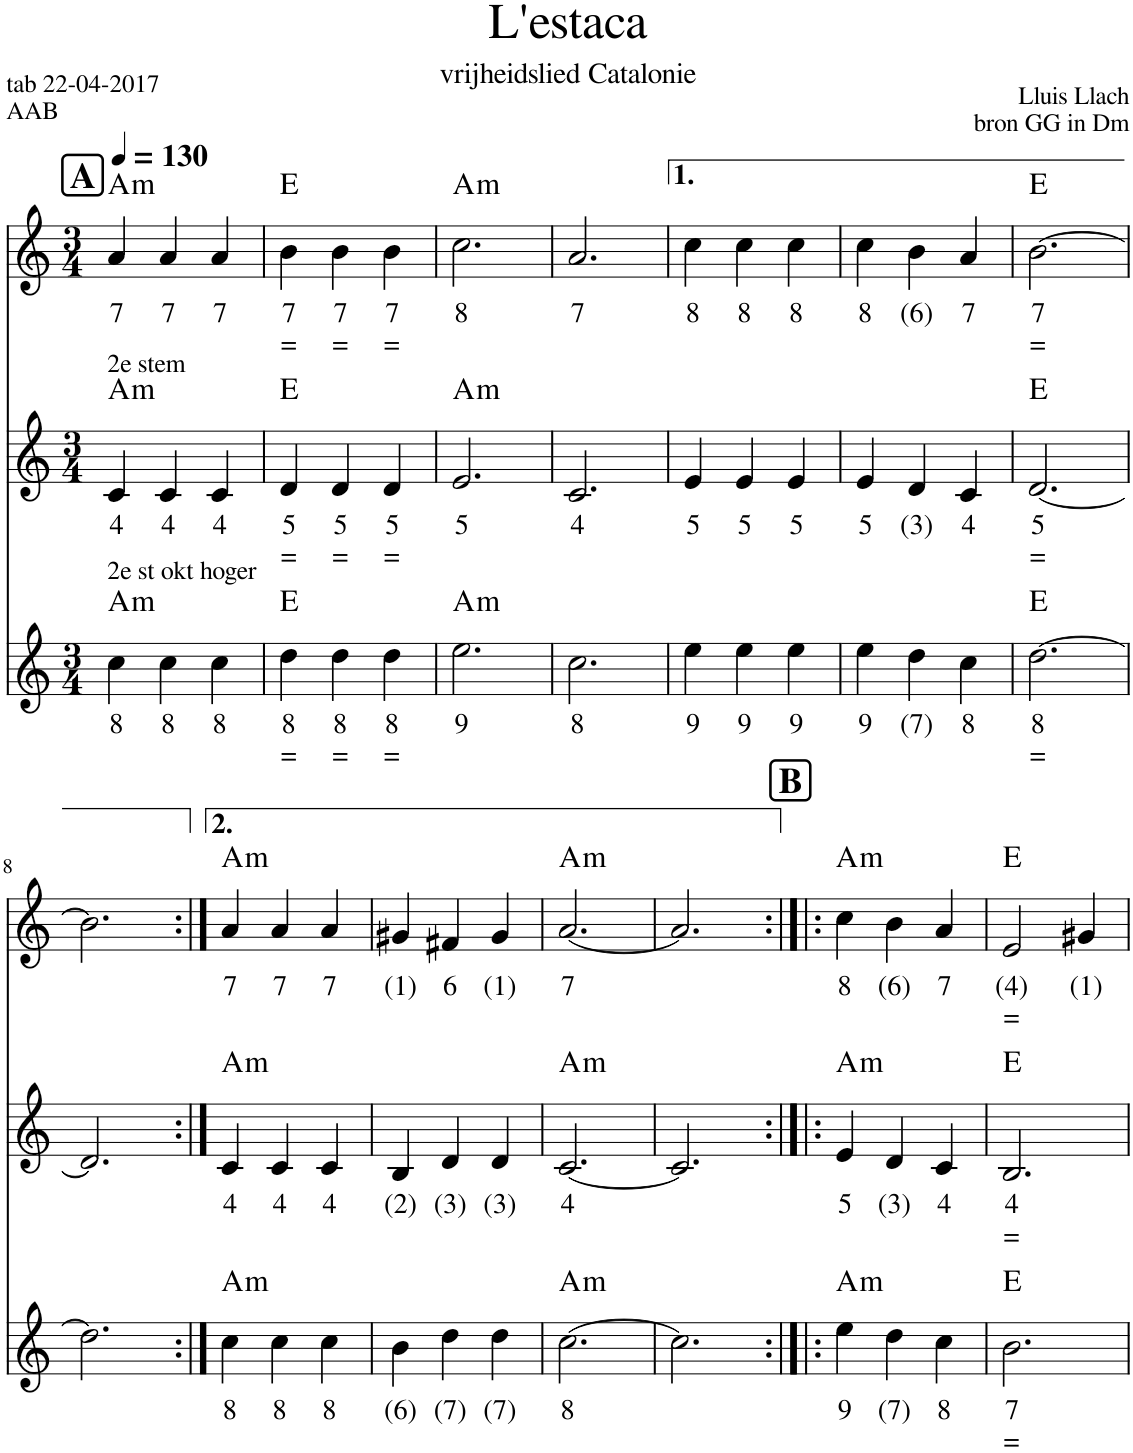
**kern	**text	**text	**kern	**text	**text	**kern	**text	**text	**harte
*part3	*part3	*part3	*part2	*part2	*part2	*part1	*part1	*part1	*part1
*staff3	*staff3	*staff3	*staff2	*staff2	*staff2	*staff1	*staff1	*staff1	*
*I"Stem	*	*	*I"Stem	*	*	*I"Stem	*	*	*
*clefG2	*	*	*clefG2	*	*	*clefG2	*	*	*
*k[]	*	*	*k[]	*	*	*k[]	*	*	*
*M3/4	*	*	*M3/4	*	*	*M3/4	*	*	*
*MM130	*	*	*MM130	*	*	*MM130	*	*	*
!!LO:REH:place=s1:a:B:cj:fs=14:t=A
=1	=1	=1	=1	=1	=1	=1	=1	=1	=1
!	!	!	!LO:TX:a:t=2e stem	!	!	!	!	!	!
!LO:TX:a:t=2e st okt hoger	!	!	!	!	!	!	!	!	!
!	!LO:LY:b	!	!	!LO:LY:b	!	!	!LO:LY:b	!	!LO:H:kt=m
4cc\	8	.	4c/	4	.	4a/	7	.	A:min
!	!LO:LY:b	!	!	!LO:LY:b	!	!	!LO:LY:b	!	!
4cc\	8	.	4c/	4	.	4a/	7	.	.
!	!LO:LY:b	!	!	!LO:LY:b	!	!	!LO:LY:b	!	!
4cc\	8	.	4c/	4	.	4a/	7	.	.
=2	=2	=2	=2	=2	=2	=2	=2	=2	=2
!	!LO:LY:b	!LO:LY:b	!	!LO:LY:b	!LO:LY:b	!	!LO:LY:b	!LO:LY:b	!
4dd\	8	=	4d/	5	=	4b\	7	=	E:maj
!	!LO:LY:b	!LO:LY:b	!	!LO:LY:b	!LO:LY:b	!	!LO:LY:b	!LO:LY:b	!
4dd\	8	=	4d/	5	=	4b\	7	=	.
!	!LO:LY:b	!LO:LY:b	!	!LO:LY:b	!LO:LY:b	!	!LO:LY:b	!LO:LY:b	!
4dd\	8	=	4d/	5	=	4b\	7	=	.
=3	=3	=3	=3	=3	=3	=3	=3	=3	=3
!	!LO:LY:b	!	!	!LO:LY:b	!	!	!LO:LY:b	!	!LO:H:kt=m
2.ee\	9	.	2.e/	5	.	2.cc\	8	.	A:min
=4	=4	=4	=4	=4	=4	=4	=4	=4	=4
!	!LO:LY:b	!	!	!LO:LY:b	!	!	!LO:LY:b	!	!
2.cc\	8	.	2.c/	4	.	2.a/	7	.	.
=5	=5	=5	=5	=5	=5	=5	=5	=5	=5
!	!LO:LY:b	!	!	!LO:LY:b	!	!	!LO:LY:b	!	!
4ee\	9	.	4e/	5	.	4cc\	8	.	.
!	!LO:LY:b	!	!	!LO:LY:b	!	!	!LO:LY:b	!	!
4ee\	9	.	4e/	5	.	4cc\	8	.	.
!	!LO:LY:b	!	!	!LO:LY:b	!	!	!LO:LY:b	!	!
4ee\	9	.	4e/	5	.	4cc\	8	.	.
=6	=6	=6	=6	=6	=6	=6	=6	=6	=6
!	!LO:LY:b	!	!	!LO:LY:b	!	!	!LO:LY:b	!	!
4ee\	9	.	4e/	5	.	4cc\	8	.	.
!	!LO:LY:b	!	!	!LO:LY:b	!	!	!LO:LY:b	!	!
4dd\	(7)	.	4d/	(3)	.	4b\	(6)	.	.
!	!LO:LY:b	!	!	!LO:LY:b	!	!	!LO:LY:b	!	!
4cc\	8	.	4c/	4	.	4a/	7	.	.
=7	=7	=7	=7	=7	=7	=7	=7	=7	=7
!	!LO:LY:b	!LO:LY:b	!	!LO:LY:b	!LO:LY:b	!	!LO:LY:b	!LO:LY:b	!
[2.dd\	8	=	[2.d/	5	=	[2.b\	7	=	E:maj
!!LO:LB:g=z
=8	=8	=8	=8	=8	=8	=8	=8	=8	=8
2.dd\]	.	.	2.d/]	.	.	2.b\]	.	.	.
=9:|!	=9:|!	=9:|!	=9:|!	=9:|!	=9:|!	=9:|!	=9:|!	=9:|!	=9:|!
!	!LO:LY:b	!	!	!LO:LY:b	!	!	!LO:LY:b	!	!LO:H:kt=m
4cc\	8	.	4c/	4	.	4a/	7	.	A:min
!	!LO:LY:b	!	!	!LO:LY:b	!	!	!LO:LY:b	!	!
4cc\	8	.	4c/	4	.	4a/	7	.	.
!	!LO:LY:b	!	!	!LO:LY:b	!	!	!LO:LY:b	!	!
4cc\	8	.	4c/	4	.	4a/	7	.	.
=10	=10	=10	=10	=10	=10	=10	=10	=10	=10
!	!LO:LY:b	!	!	!LO:LY:b	!	!	!LO:LY:b	!	!
4b\	(6)	.	4B/	(2)	.	4g#X/	(1)	.	.
!	!LO:LY:b	!	!	!LO:LY:b	!	!	!LO:LY:b	!	!
4dd\	(7)	.	4d/	(3)	.	4f#X/	6	.	.
!	!LO:LY:b	!	!	!LO:LY:b	!	!	!LO:LY:b	!	!
4dd\	(7)	.	4d/	(3)	.	4g#/	(1)	.	.
=11	=11	=11	=11	=11	=11	=11	=11	=11	=11
!	!LO:LY:b	!	!	!LO:LY:b	!	!	!LO:LY:b	!	!LO:H:kt=m
[2.cc\	8	.	[2.c/	4	.	[2.a/	7	.	A:min
=12	=12	=12	=12	=12	=12	=12	=12	=12	=12
2.cc\]	.	.	2.c/]	.	.	2.a/]	.	.	.
!!LO:REH:place=s1:a:B:cj:fs=14:t=B
=13:|!|:	=13:|!|:	=13:|!|:	=13:|!|:	=13:|!|:	=13:|!|:	=13:|!|:	=13:|!|:	=13:|!|:	=13:|!|:
!	!LO:LY:b	!	!	!LO:LY:b	!	!	!LO:LY:b	!	!LO:H:kt=m
4ee\	9	.	4e/	5	.	4cc\	8	.	A:min
!	!LO:LY:b	!	!	!LO:LY:b	!	!	!LO:LY:b	!	!
4dd\	(7)	.	4d/	(3)	.	4b\	(6)	.	.
!	!LO:LY:b	!	!	!LO:LY:b	!	!	!LO:LY:b	!	!
4cc\	8	.	4c/	4	.	4a/	7	.	.
=14	=14	=14	=14	=14	=14	=14	=14	=14	=14
!	!LO:LY:b	!LO:LY:b	!	!LO:LY:b	!LO:LY:b	!	!LO:LY:b	!LO:LY:b	!
2.b\	7	=	2.B/	4	=	2e/	(4)	=	E:maj
!	!	!	!	!	!	!	!LO:LY:b	!	!
.	.	.	.	.	.	4g#X/	(1)	.	.
=	=	=	=	=	=	=	=	=	=
*-	*-	*-	*-	*-	*-	*-	*-	*-	*-
